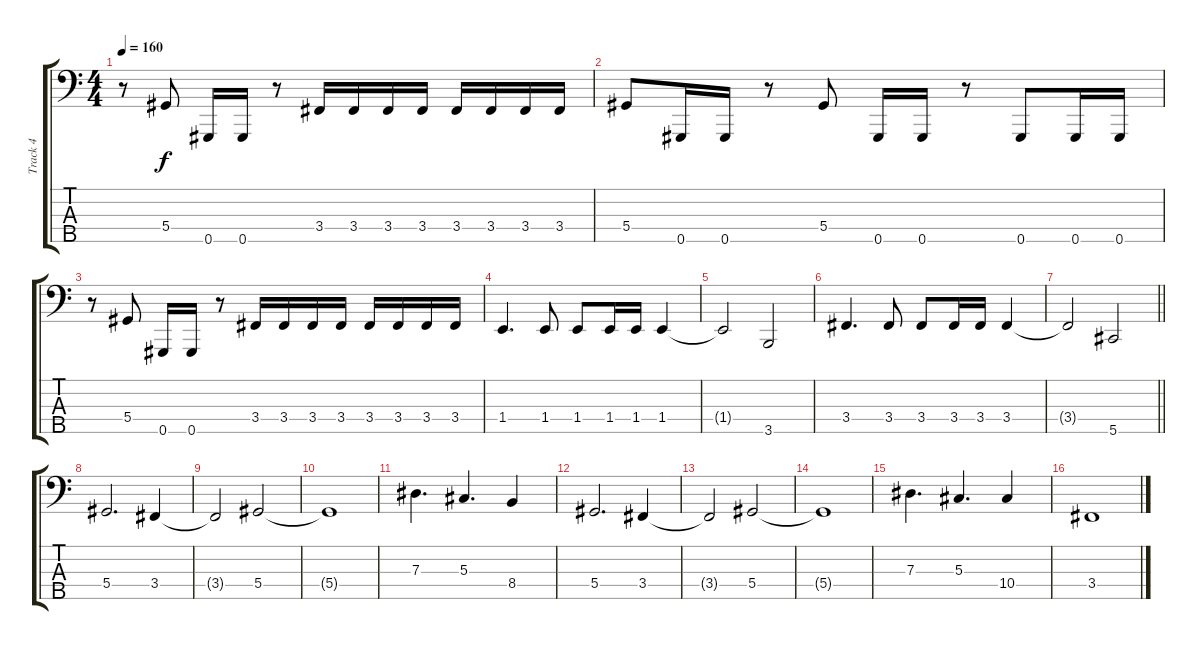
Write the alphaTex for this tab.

\track ("Track 4" "Track 4") {instrument electricbassfinger}
\staff {score tabs}
\tuning (Gb2 Db2 Ab1 Eb1 Ab0) {hide}
\ts (4 4)
\tempo 160
\clef f4
\ks c
r.8{dy f} 5.4.8 0.5.16 0.5.16 r.8 3.4.16 3.4.16 3.4.16 3.4.16 3.4.16 3.4.16 3.4.16 3.4.16 |
5.4.8 0.5.16 0.5.16 r.8 5.4.8 0.5.16 0.5.16 r.8 0.5.8 0.5.16 0.5.16 |
r.8 5.4.8 0.5.16 0.5.16 r.8 3.4.16 3.4.16 3.4.16 3.4.16 3.4.16 3.4.16 3.4.16 3.4.16 |
1.4.4{d} 1.4.8 1.4.8 1.4.16 1.4.16 1.4.4 |
1.4{t}.2 3.5.2 |
3.4.4{d} 3.4.8 3.4.8 3.4.16 3.4.16 3.4.4 |
\barLineRight lightlight
3.4{t}.2 5.5.2 |
5.4.2{d} 3.4.4 |
3.4{t}.2 5.4.2 |
5.4{t}.1 |
7.3.4{d} 5.3.4{d} 8.4.4 |
5.4.2{d} 3.4.4 |
3.4{t}.2 5.4.2 |
5.4{t}.1 |
7.3.4{d} 5.3.4{d} 10.4.4 |
3.4.1
